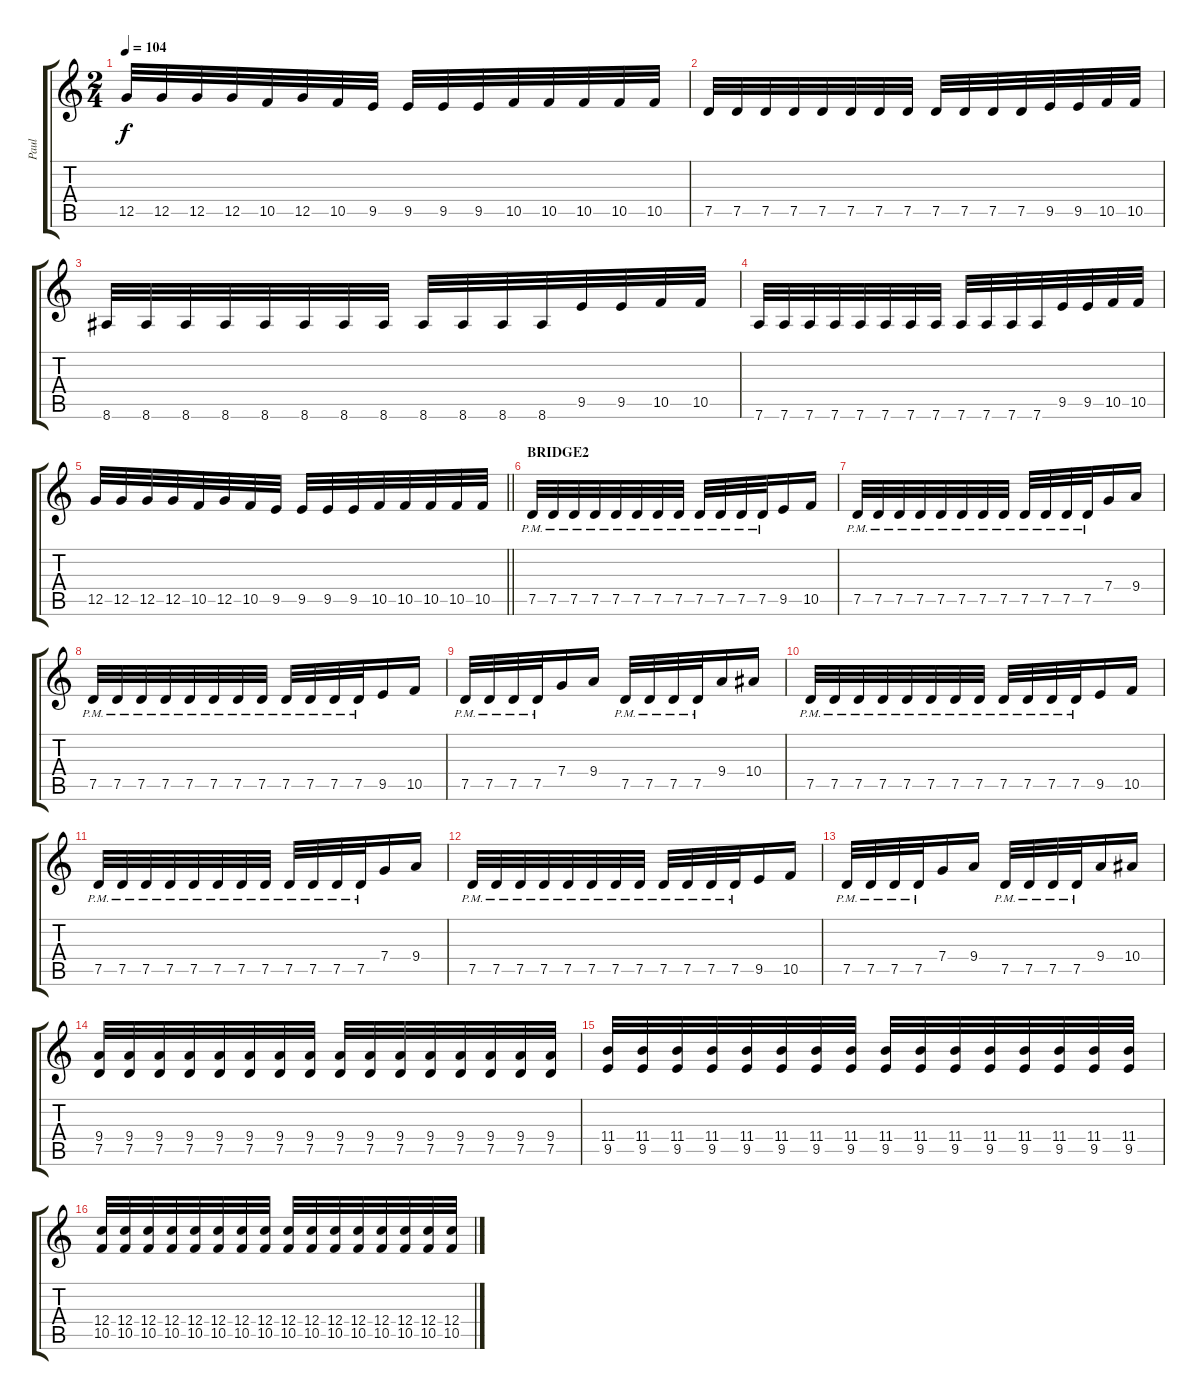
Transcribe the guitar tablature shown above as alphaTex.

\track ("Paul" "Paul") {instrument distortionguitar}
\staff {score tabs}
\tuning (D4 A3 F3 C3 G2 D2) {hide}
\ts (2 4)
\tempo 104
\clef g2
\ks c
12.5.32{dy f} 12.5.32 12.5.32 12.5.32 10.5.32 12.5.32 10.5.32 9.5.32 9.5.32 9.5.32 9.5.32 10.5.32 10.5.32 10.5.32 10.5.32 10.5.32 |
7.5.32 7.5.32 7.5.32 7.5.32 7.5.32 7.5.32 7.5.32 7.5.32 7.5.32 7.5.32 7.5.32 7.5.32 9.5.32 9.5.32 10.5.32 10.5.32 |
8.6.32 8.6.32 8.6.32 8.6.32 8.6.32 8.6.32 8.6.32 8.6.32 8.6.32 8.6.32 8.6.32 8.6.32 9.5.32 9.5.32 10.5.32 10.5.32 |
7.6.32 7.6.32 7.6.32 7.6.32 7.6.32 7.6.32 7.6.32 7.6.32 7.6.32 7.6.32 7.6.32 7.6.32 9.5.32 9.5.32 10.5.32 10.5.32 |
\barLineRight lightlight
12.5.32 12.5.32 12.5.32 12.5.32 10.5.32 12.5.32 10.5.32 9.5.32 9.5.32 9.5.32 9.5.32 10.5.32 10.5.32 10.5.32 10.5.32 10.5.32 |
\section ("" "BRIDGE2")
7.5{pm}.32 7.5{pm}.32 7.5{pm}.32 7.5{pm}.32 7.5{pm}.32 7.5{pm}.32 7.5{pm}.32 7.5{pm}.32 7.5{pm}.32 7.5{pm}.32 7.5{pm}.32 7.5{pm}.32 9.5.16 10.5.16 |
7.5{pm}.32 7.5{pm}.32 7.5{pm}.32 7.5{pm}.32 7.5{pm}.32 7.5{pm}.32 7.5{pm}.32 7.5{pm}.32 7.5{pm}.32 7.5{pm}.32 7.5{pm}.32 7.5{pm}.32 7.4.16 9.4.16 |
7.5{pm}.32 7.5{pm}.32 7.5{pm}.32 7.5{pm}.32 7.5{pm}.32 7.5{pm}.32 7.5{pm}.32 7.5{pm}.32 7.5{pm}.32 7.5{pm}.32 7.5{pm}.32 7.5{pm}.32 9.5.16 10.5.16 |
7.5{pm}.32 7.5{pm}.32 7.5{pm}.32 7.5{pm}.32 7.4.16 9.4.16 7.5{pm}.32 7.5{pm}.32 7.5{pm}.32 7.5{pm}.32 9.4.16 10.4.16 |
7.5{pm}.32 7.5{pm}.32 7.5{pm}.32 7.5{pm}.32 7.5{pm}.32 7.5{pm}.32 7.5{pm}.32 7.5{pm}.32 7.5{pm}.32 7.5{pm}.32 7.5{pm}.32 7.5{pm}.32 9.5.16 10.5.16 |
7.5{pm}.32 7.5{pm}.32 7.5{pm}.32 7.5{pm}.32 7.5{pm}.32 7.5{pm}.32 7.5{pm}.32 7.5{pm}.32 7.5{pm}.32 7.5{pm}.32 7.5{pm}.32 7.5{pm}.32 7.4.16 9.4.16 |
7.5{pm}.32 7.5{pm}.32 7.5{pm}.32 7.5{pm}.32 7.5{pm}.32 7.5{pm}.32 7.5{pm}.32 7.5{pm}.32 7.5{pm}.32 7.5{pm}.32 7.5{pm}.32 7.5{pm}.32 9.5.16 10.5.16 |
7.5{pm}.32 7.5{pm}.32 7.5{pm}.32 7.5{pm}.32 7.4.16 9.4.16 7.5{pm}.32 7.5{pm}.32 7.5{pm}.32 7.5{pm}.32 9.4.16 10.4.16 |
(9.4 7.5).32 (9.4 7.5).32 (9.4 7.5).32 (9.4 7.5).32 (9.4 7.5).32 (9.4 7.5).32 (9.4 7.5).32 (9.4 7.5).32 (9.4 7.5).32 (9.4 7.5).32 (9.4 7.5).32 (9.4 7.5).32 (9.4 7.5).32 (9.4 7.5).32 (9.4 7.5).32 (9.4 7.5).32 |
(11.4 9.5).32 (11.4 9.5).32 (11.4 9.5).32 (11.4 9.5).32 (11.4 9.5).32 (11.4 9.5).32 (11.4 9.5).32 (11.4 9.5).32 (11.4 9.5).32 (11.4 9.5).32 (11.4 9.5).32 (11.4 9.5).32 (11.4 9.5).32 (11.4 9.5).32 (11.4 9.5).32 (11.4 9.5).32 |
(12.4 10.5).32 (12.4 10.5).32 (12.4 10.5).32 (12.4 10.5).32 (12.4 10.5).32 (12.4 10.5).32 (12.4 10.5).32 (12.4 10.5).32 (12.4 10.5).32 (12.4 10.5).32 (12.4 10.5).32 (12.4 10.5).32 (12.4 10.5).32 (12.4 10.5).32 (12.4 10.5).32 (12.4 10.5).32
